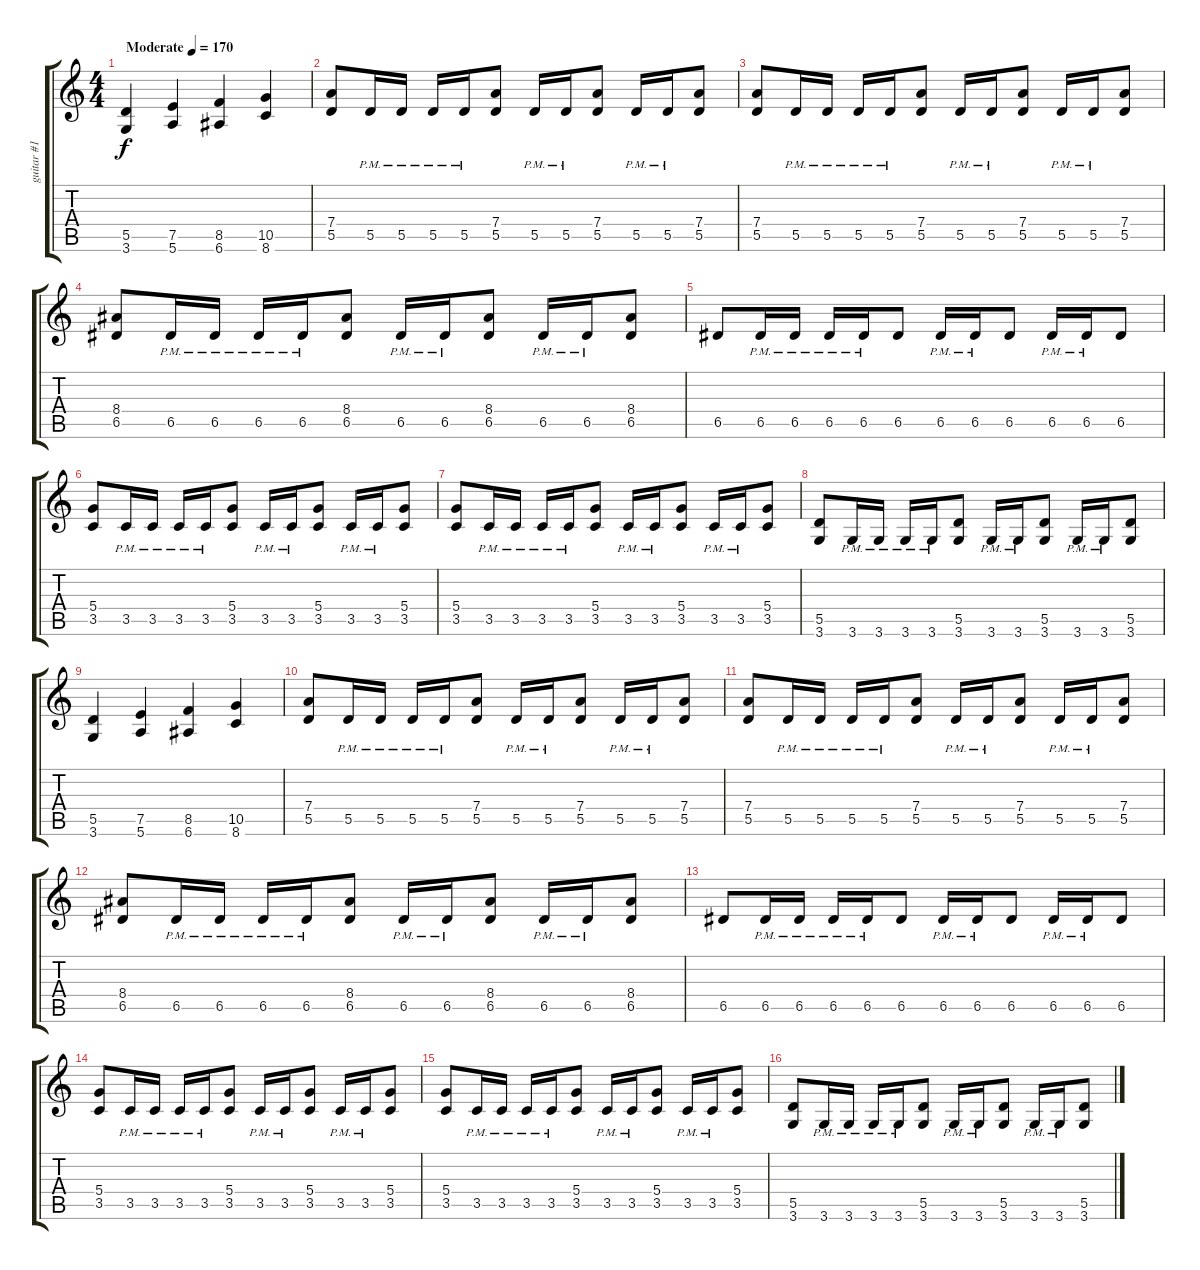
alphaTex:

\track ("guitar #1" "guitar #1") {instrument distortionguitar}
\staff {score tabs}
\tuning (E4 B3 G3 D3 A2 E2) {hide}
\ts (4 4)
\tempo (170 "Moderate")
\clef g2
\ks c
(5.5 3.6).4{dy f instrument distortionguitar} (7.5 5.6).4 (8.5 6.6).4 (10.5 8.6).4 |
(7.4 5.5).8 5.5{pm}.16 5.5{pm}.16 5.5{pm}.16 5.5{pm}.16 (7.4 5.5).8 5.5{pm}.16 5.5{pm}.16 (7.4 5.5).8 5.5{pm}.16 5.5{pm}.16 (7.4 5.5).8 |
(7.4 5.5).8 5.5{pm}.16 5.5{pm}.16 5.5{pm}.16 5.5{pm}.16 (7.4 5.5).8 5.5{pm}.16 5.5{pm}.16 (7.4 5.5).8 5.5{pm}.16 5.5{pm}.16 (7.4 5.5).8 |
(8.4 6.5).8 6.5{pm}.16 6.5{pm}.16 6.5{pm}.16 6.5{pm}.16 (8.4 6.5).8 6.5{pm}.16 6.5{pm}.16 (8.4 6.5).8 6.5{pm}.16 6.5{pm}.16 (8.4 6.5).8 |
6.5.8 6.5{pm}.16 6.5{pm}.16 6.5{pm}.16 6.5{pm}.16 6.5.8 6.5{pm}.16 6.5{pm}.16 6.5.8 6.5{pm}.16 6.5{pm}.16 6.5.8 |
(5.4 3.5).8 3.5{pm}.16 3.5{pm}.16 3.5{pm}.16 3.5{pm}.16 (5.4 3.5).8 3.5{pm}.16 3.5{pm}.16 (5.4 3.5).8 3.5{pm}.16 3.5{pm}.16 (5.4 3.5).8 |
(5.4 3.5).8 3.5{pm}.16 3.5{pm}.16 3.5{pm}.16 3.5{pm}.16 (5.4 3.5).8 3.5{pm}.16 3.5{pm}.16 (5.4 3.5).8 3.5{pm}.16 3.5{pm}.16 (5.4 3.5).8 |
(5.5 3.6).8 3.6{pm}.16 3.6{pm}.16 3.6{pm}.16 3.6{pm}.16 (5.5 3.6).8 3.6{pm}.16 3.6{pm}.16 (5.5 3.6).8 3.6{pm}.16 3.6{pm}.16 (5.5 3.6).8 |
(5.5 3.6).4 (7.5 5.6).4 (8.5 6.6).4 (10.5 8.6).4 |
(7.4 5.5).8 5.5{pm}.16 5.5{pm}.16 5.5{pm}.16 5.5{pm}.16 (7.4 5.5).8 5.5{pm}.16 5.5{pm}.16 (7.4 5.5).8 5.5{pm}.16 5.5{pm}.16 (7.4 5.5).8 |
(7.4 5.5).8 5.5{pm}.16 5.5{pm}.16 5.5{pm}.16 5.5{pm}.16 (7.4 5.5).8 5.5{pm}.16 5.5{pm}.16 (7.4 5.5).8 5.5{pm}.16 5.5{pm}.16 (7.4 5.5).8 |
(8.4 6.5).8 6.5{pm}.16 6.5{pm}.16 6.5{pm}.16 6.5{pm}.16 (8.4 6.5).8 6.5{pm}.16 6.5{pm}.16 (8.4 6.5).8 6.5{pm}.16 6.5{pm}.16 (8.4 6.5).8 |
6.5.8 6.5{pm}.16 6.5{pm}.16 6.5{pm}.16 6.5{pm}.16 6.5.8 6.5{pm}.16 6.5{pm}.16 6.5.8 6.5{pm}.16 6.5{pm}.16 6.5.8 |
(5.4 3.5).8 3.5{pm}.16 3.5{pm}.16 3.5{pm}.16 3.5{pm}.16 (5.4 3.5).8 3.5{pm}.16 3.5{pm}.16 (5.4 3.5).8 3.5{pm}.16 3.5{pm}.16 (5.4 3.5).8 |
(5.4 3.5).8 3.5{pm}.16 3.5{pm}.16 3.5{pm}.16 3.5{pm}.16 (5.4 3.5).8 3.5{pm}.16 3.5{pm}.16 (5.4 3.5).8 3.5{pm}.16 3.5{pm}.16 (5.4 3.5).8 |
(5.5 3.6).8 3.6{pm}.16 3.6{pm}.16 3.6{pm}.16 3.6{pm}.16 (5.5 3.6).8 3.6{pm}.16 3.6{pm}.16 (5.5 3.6).8 3.6{pm}.16 3.6{pm}.16 (5.5 3.6).8
